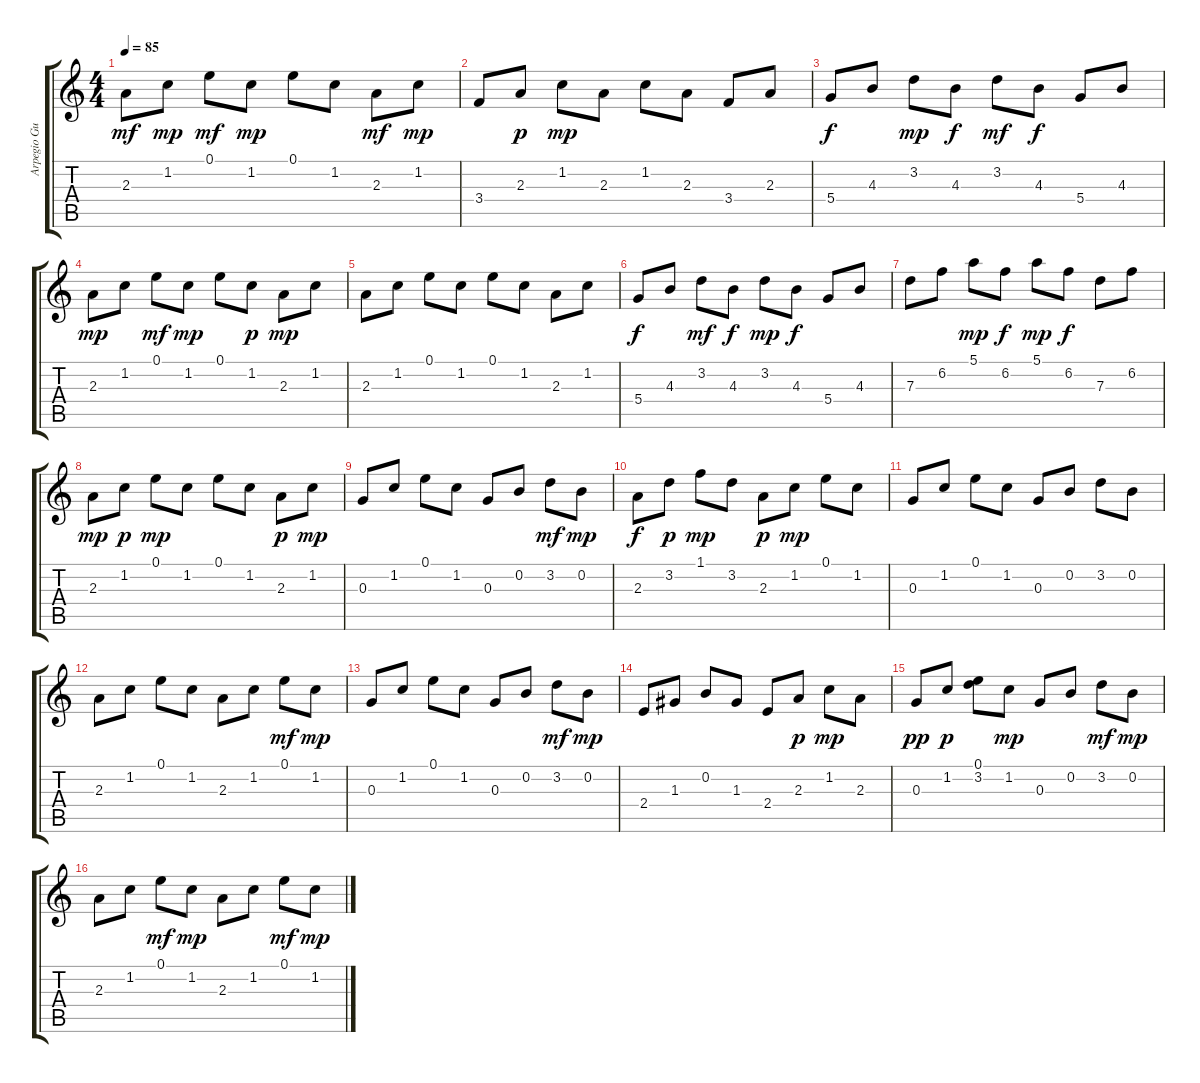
\track ("Arpegio Guitar      " "Arpegio Gu") {instrument acousticguitarsteel}
\staff {score tabs}
\tuning (E4 B3 G3 D3 A2 E2) {hide}
\ts (4 4)
\tempo 85
\clef g2
\ks c
2.3.8{dy mf instrument acousticguitarsteel} 1.2.8{dy mp} 0.1.8{dy mf} 1.2.8{dy mp} 0.1.8 1.2.8 2.3.8{dy mf} 1.2.8{dy mp} |
3.4.8 2.3.8{dy p} 1.2.8{dy mp} 2.3.8 1.2.8 2.3.8 3.4.8 2.3.8 |
5.4.8{dy f} 4.3.8 3.2.8{dy mp} 4.3.8{dy f} 3.2.8{dy mf} 4.3.8{dy f} 5.4.8 4.3.8 |
2.3.8{dy mp} 1.2.8 0.1.8{dy mf} 1.2.8{dy mp} 0.1.8 1.2.8{dy p} 2.3.8{dy mp} 1.2.8 |
2.3.8 1.2.8 0.1.8 1.2.8 0.1.8 1.2.8 2.3.8 1.2.8 |
5.4.8{dy f} 4.3.8 3.2.8{dy mf} 4.3.8{dy f} 3.2.8{dy mp} 4.3.8{dy f} 5.4.8 4.3.8 |
7.3.8 6.2.8 5.1.8{dy mp} 6.2.8{dy f} 5.1.8{dy mp} 6.2.8{dy f} 7.3.8 6.2.8 |
2.3.8{dy mp} 1.2.8{dy p} 0.1.8{dy mp} 1.2.8 0.1.8 1.2.8 2.3.8{dy p} 1.2.8{dy mp} |
0.3.8 1.2.8 0.1.8 1.2.8 0.3.8 0.2.8 3.2.8{dy mf} 0.2.8{dy mp} |
2.3.8{dy f} 3.2.8{dy p} 1.1.8{dy mp} 3.2.8 2.3.8{dy p} 1.2.8{dy mp} 0.1.8 1.2.8 |
0.3.8 1.2.8 0.1.8 1.2.8 0.3.8 0.2.8 3.2.8 0.2.8 |
2.3.8 1.2.8 0.1.8 1.2.8 2.3.8 1.2.8 0.1.8{dy mf} 1.2.8{dy mp} |
0.3.8 1.2.8 0.1.8 1.2.8 0.3.8 0.2.8 3.2.8{dy mf} 0.2.8{dy mp} |
2.4.8 1.3.8 0.2.8 1.3.8 2.4.8 2.3.8{dy p} 1.2.8{dy mp} 2.3.8 |
0.3.8{dy pp} 1.2.8{dy p} (0.1 3.2).8 1.2.8{dy mp} 0.3.8 0.2.8 3.2.8{dy mf} 0.2.8{dy mp} |
2.3.8 1.2.8 0.1.8{dy mf} 1.2.8{dy mp} 2.3.8 1.2.8 0.1.8{dy mf} 1.2.8{dy mp}
